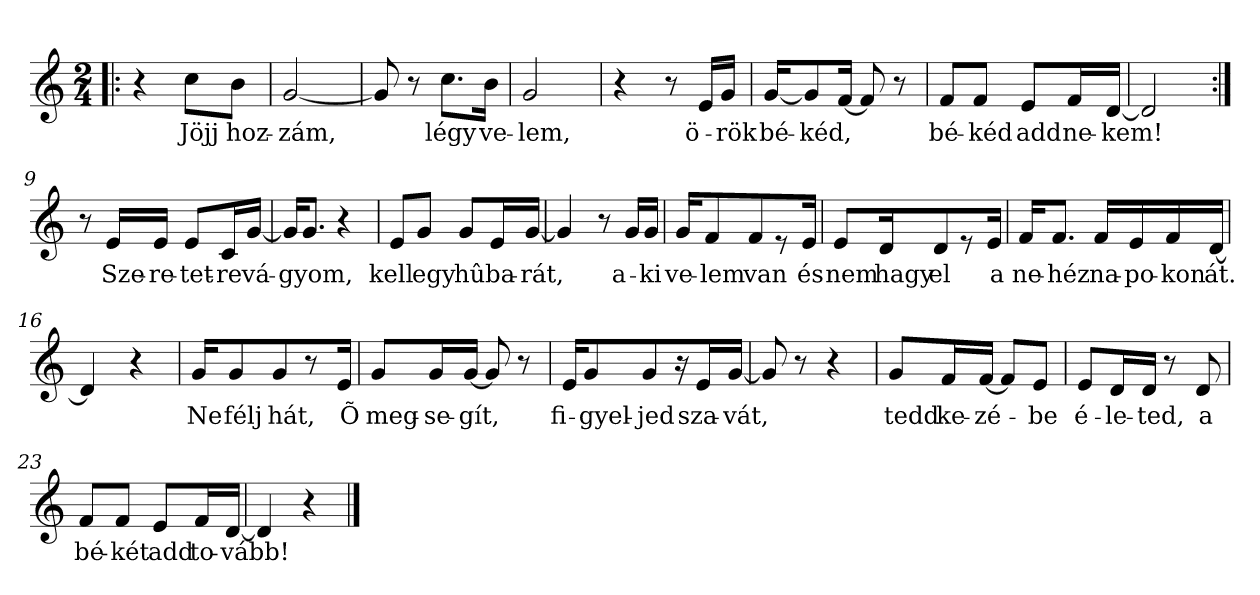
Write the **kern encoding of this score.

**kern	**text
*part1	*part1
*staff1	*staff1
*clefG2	*
*k[]	*
*C:	*
*M2/4	*
=1!|:	=1!|:
4r	.
!	!LO:LY:b
8cc\L	Jöjj
!	!LO:LY:b
8b\J	hoz-
=2	=2
!	!LO:LY:b
[2g/	-zám,
=3	=3
8g/]	.
8r	.
!	!LO:LY:b
8.cc\L	légy
!	!LO:LY:b
16b\Jk	ve-
=4	=4
!	!LO:LY:b
2g/	-lem,
!!LO:LB:g=z
=5	=5
4r	.
8r	.
!	!LO:LY:b
16e/LL	ö-
!	!LO:LY:b
16g/JJ	-rök
=6	=6
!	!LO:LY:b
[16g/KL	bé-
!	!LO:LY:b
8g/]	-kéd,
[16f/Jk	.
8f/]	.
8r	.
=7	=7
!	!LO:LY:b
8f/L	bé-
!	!LO:LY:b
8f/J	-kéd
!	!LO:LY:b
8e/L	add
!	!LO:LY:b
16f/L	ne-
!	!LO:LY:b
[16d/JJ	-kem!
=8	=8
2d/]	.
!!LO:LB:g=z
=9:|!	=9:|!
8r	.
!	!LO:LY:b
16e/LL	Sze-
!	!LO:LY:b
16e/JJ	-re-
!	!LO:LY:b
8e/L	-tet-
!	!LO:LY:b
16c/L	-re
!	!LO:LY:b
[16g/JJ	vá-
=10	=10
!	!LO:LY:b
16g/KL]	-gyom,
8.g/J	.
4r	.
=11	=11
!	!LO:LY:b
8e/L	kell
!	!LO:LY:b
8g/J	egy
!	!LO:LY:b
8g/L	hû
!	!LO:LY:b
16e/L	ba-
!	!LO:LY:b
[16g/JJ	-rát,
=12	=12
4g/]	.
8r	.
!	!LO:LY:b
16g/LL	a-
!	!LO:LY:b
16g/JJ	-ki
!!LO:LB:g=z
=13	=13
!	!LO:LY:b
16g/KL	ve-
!	!LO:LY:b
8f/	-lem
!	!LO:LY:b
8f/	van
8r	.
!	!LO:LY:b
16e/Jk	és
=14	=14
!	!LO:LY:b
8e/L	nem
!	!LO:LY:b
16d/k	hagy
!	!LO:LY:b
8d/	el
8r	.
!	!LO:LY:b
16e/Jk	a
=15	=15
!	!LO:LY:b
16f/KL	ne-
!	!LO:LY:b
8.f/J	-héz
!	!LO:LY:b
16f/LL	na-
!	!LO:LY:b
16e/	-po-
!	!LO:LY:b
16f/	-kon
!	!LO:LY:b
[16d/JJ	át.
=16	=16
4d/]	.
4r	.
!!LO:LB:g=z
=17	=17
!	!LO:LY:b
16g/KL	Ne
!	!LO:LY:b
8g/	félj
!	!LO:LY:b
8g/	hát,
8r	.
!	!LO:LY:b
16e/Jk	Õ
=18	=18
!	!LO:LY:b
8g/L	meg-
!	!LO:LY:b
16g/L	-se-
!	!LO:LY:b
[16g/JJ	-gít,
8g/]	.
8r	.
=19	=19
!	!LO:LY:b
16e/KL	fi-
!	!LO:LY:b
8g/	-gyel-
!	!LO:LY:b
8g/	-jed
16r	.
!	!LO:LY:b
16e/L	sza-
!	!LO:LY:b
[16g/JJ	-vát,
=20	=20
8g/]	.
8r	.
4r	.
!!LO:LB:g=z
=21	=21
!	!LO:LY:b
8g/L	tedd
!	!LO:LY:b
16f/L	ke-
!	!LO:LY:b
[16f/JJ	-zé-
8f/L]	.
!	!LO:LY:b
8e/J	-be
=22	=22
!	!LO:LY:b
8e/L	é-
!	!LO:LY:b
16d/L	-le-
!	!LO:LY:b
16d/JJ	-ted,
!	!LO:LY:b
8r	s
!	!LO:LY:b
8d/	a
=23	=23
!	!LO:LY:b
8f/L	bé-
!	!LO:LY:b
8f/J	-két
!	!LO:LY:b
8e/L	add
!	!LO:LY:b
16f/L	to-
!	!LO:LY:b
[16d/JJ	-vább!
=24	=24
4d/]	.
4r	.
==	==
*-	*-
